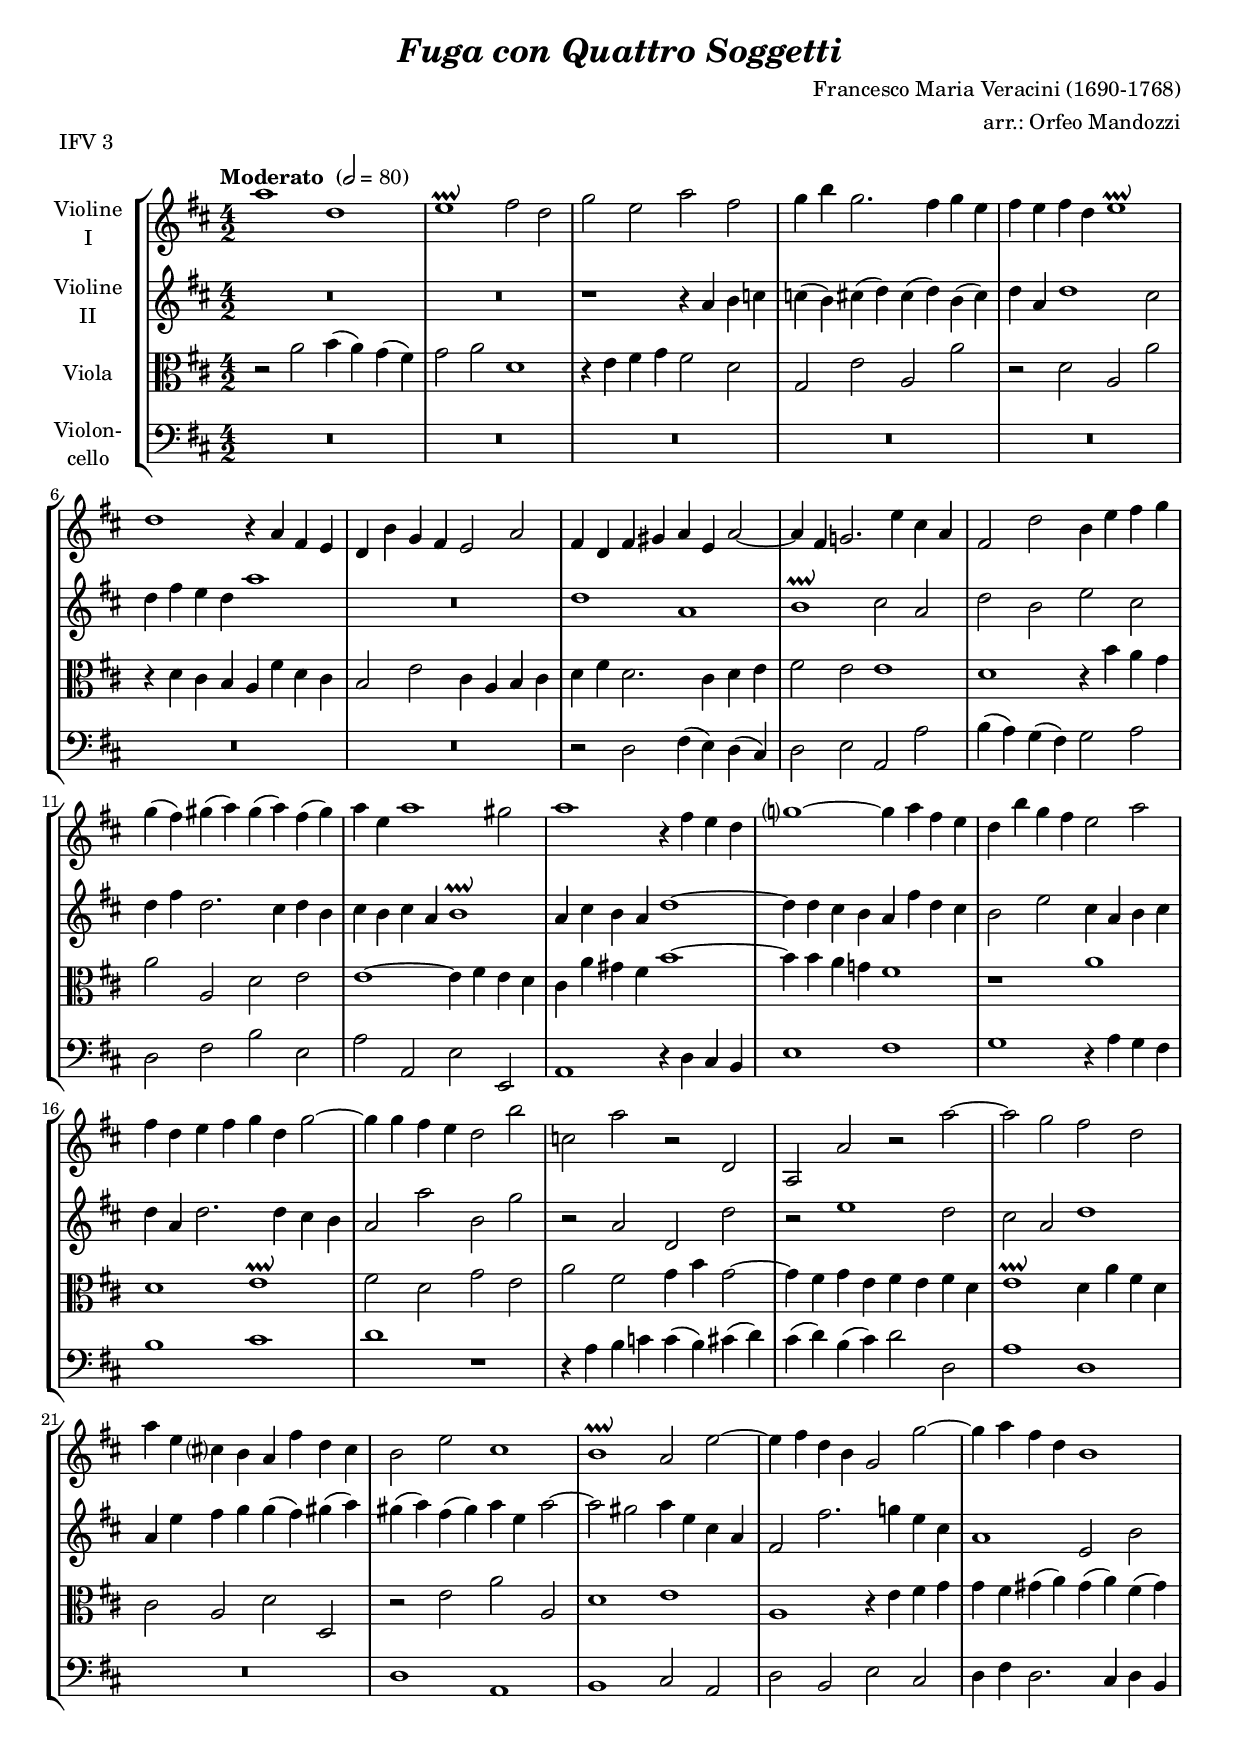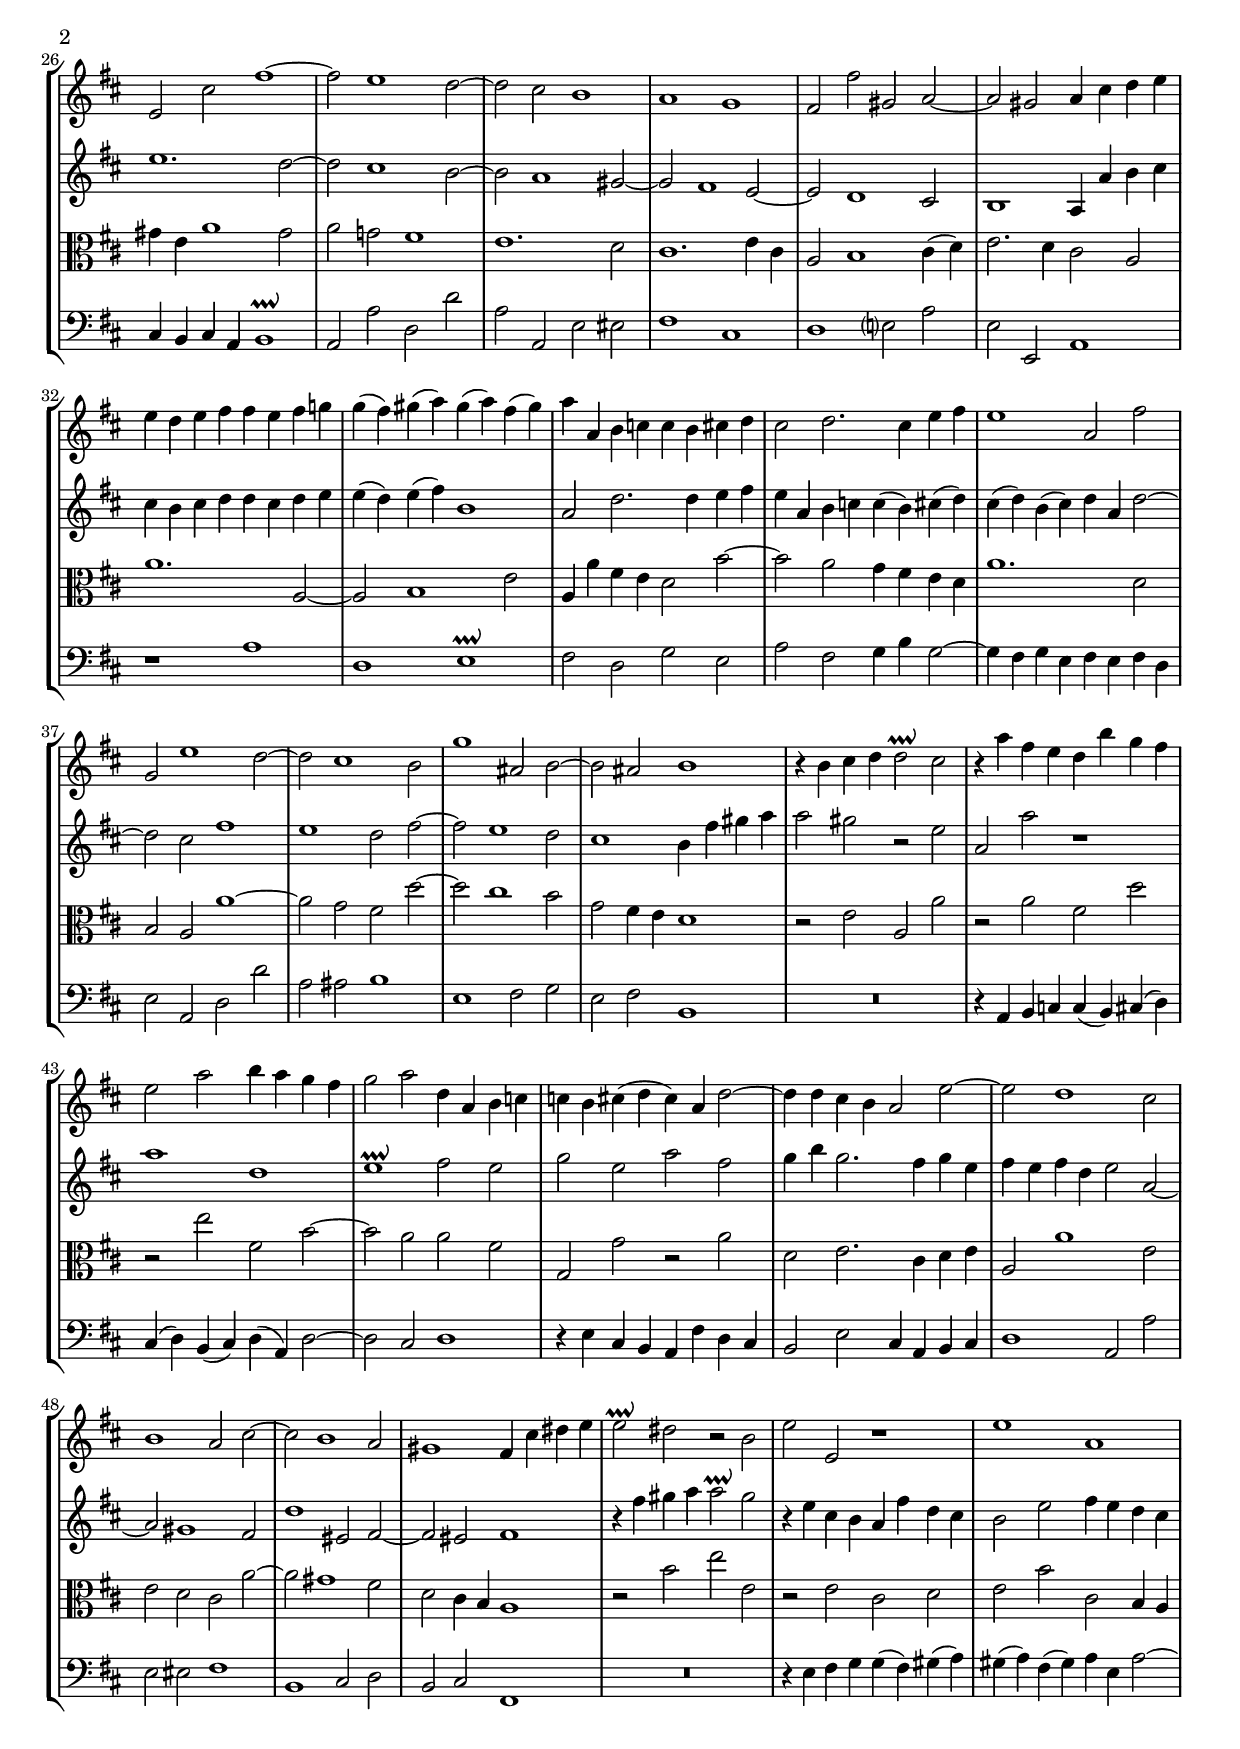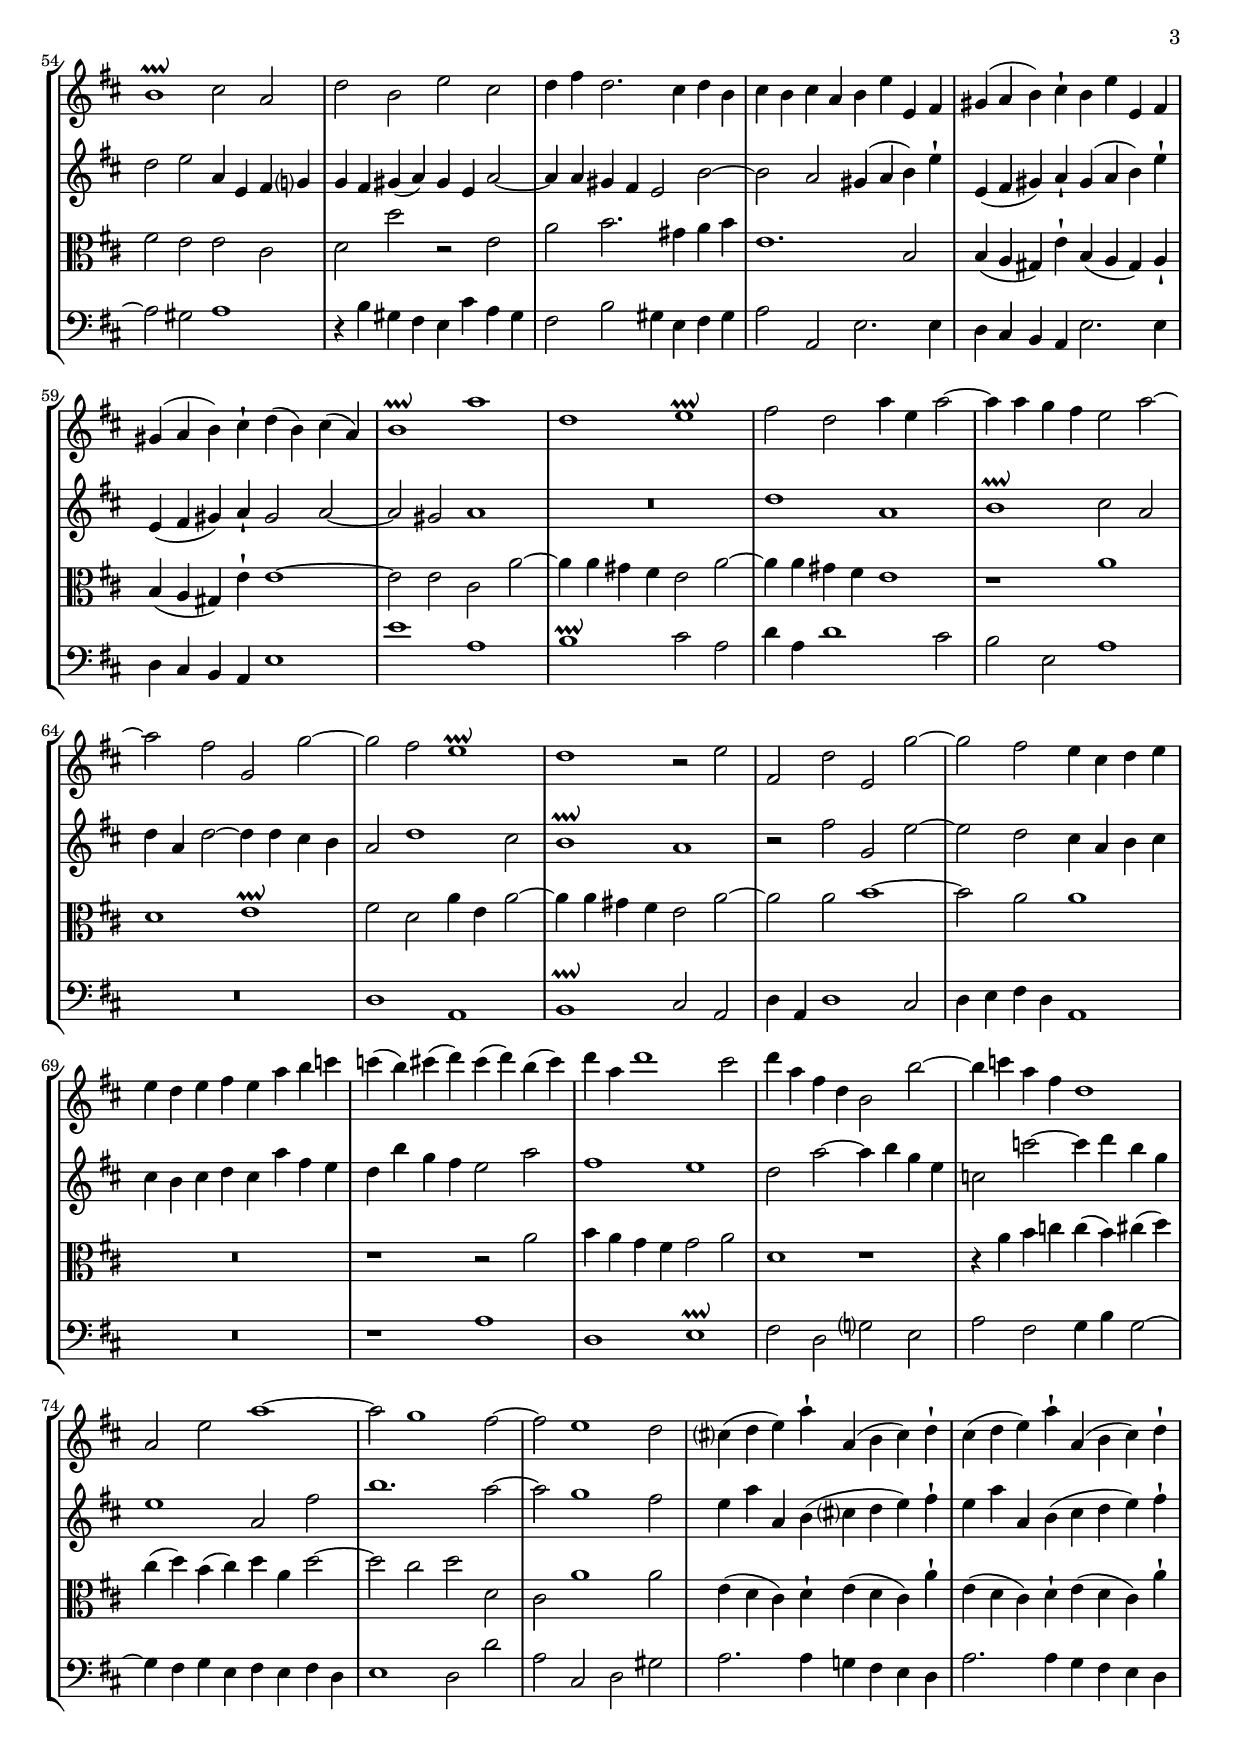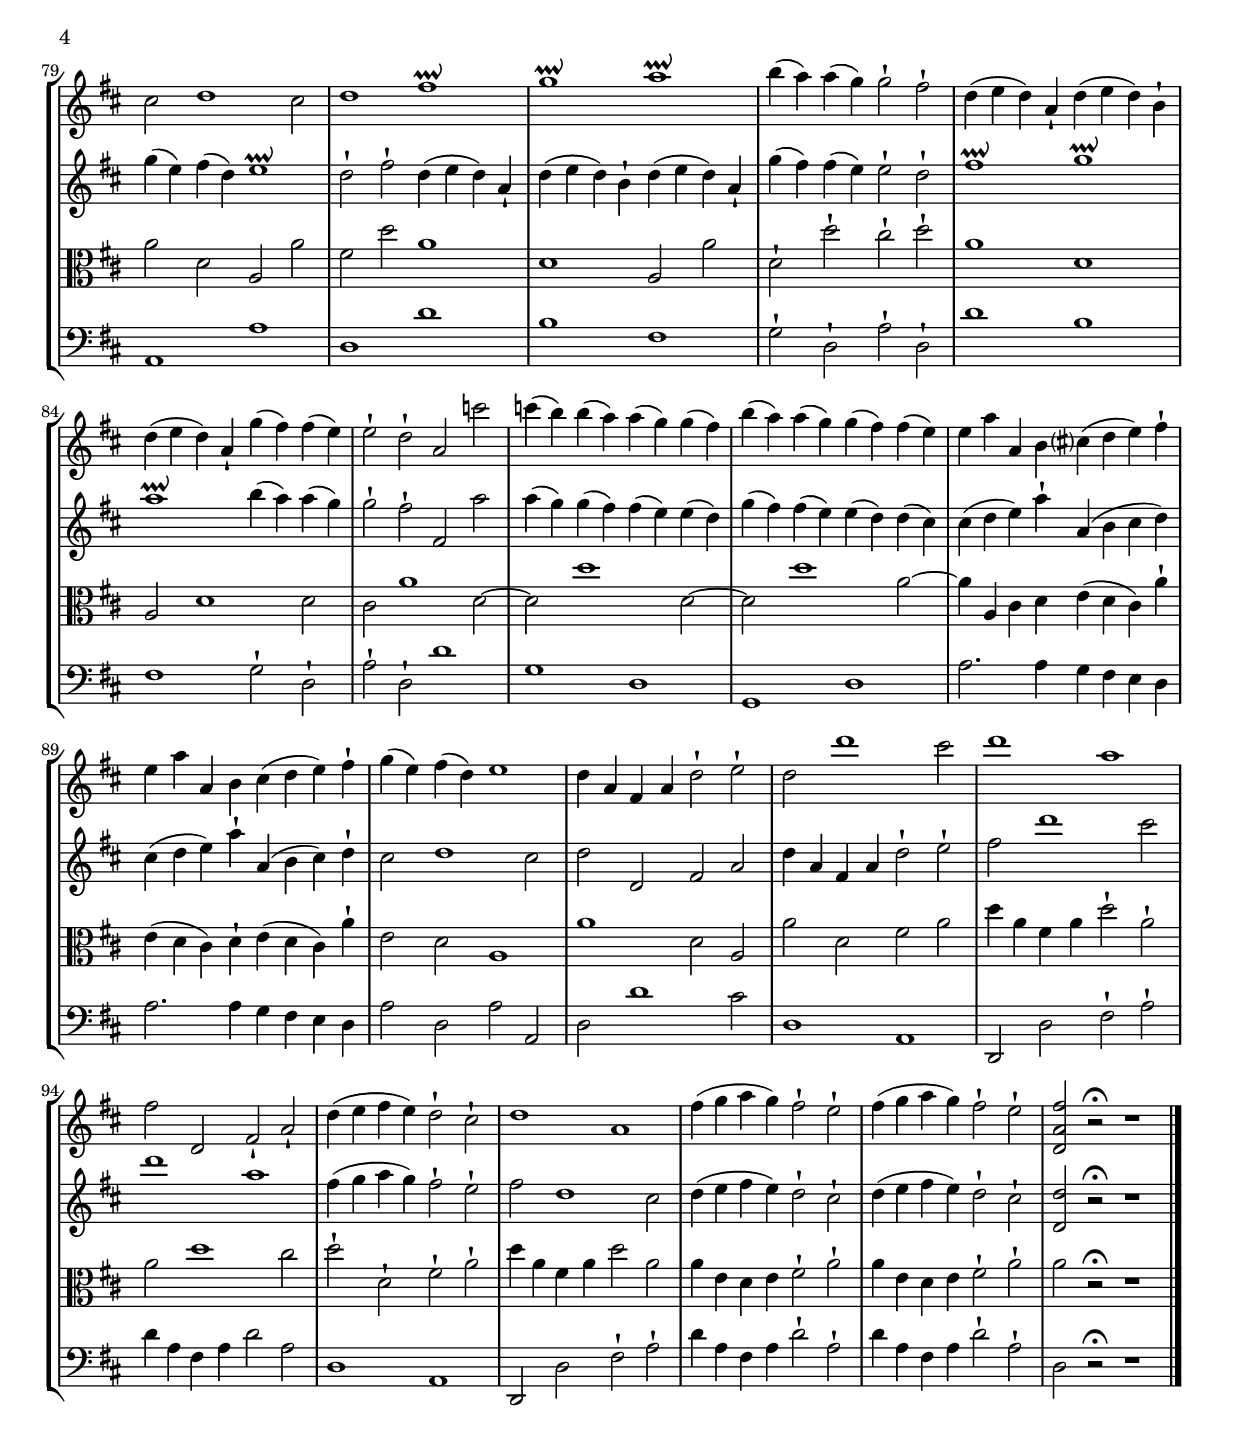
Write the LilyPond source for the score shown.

\version "2.18.2"
\include "deutsch.ly"
  
#(set-global-staff-size 18.3)

\header {
  title     = \markup \bold \italic "Fuga con Quattro Soggetti"
  composer  = "Francesco Maria Veracini (1690-1768)"
  arranger  = "arr.: Orfeo Mandozzi"
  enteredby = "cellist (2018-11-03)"
  piece     = "IFV 3"
}

voiceconsts = {
  \key d \major
  \time 4/2
  \clef "treble"
%  \numericTimeSignature
  \compressFullBarRests
  % Set default beaming for all staves
% \set Timing.beamExceptions = #'()
% \set Timing.baseMoment     = #(ly:make-moment 1 4)
% \set Timing.beatStructure  = #'(1 1 1)
  \tempo "Moderato " 2=80
}

micl = "clarinet"
mifl = "flute"
miob = "oboe"
mifh = "french horn"
misx = "tenor sax"
mist = "string ensemble 1"
miba = "cello"

va = \relative c''' {
  \voiceconsts

  a1 d,
  e\prallup fis2 d
  g e a fis
  g4 h g2. fis4 g e
  fis e fis d e1\prallup

  d r4 a fis e
  d h' g fis e2 a
  fis4 d fis gis a e a2~
  a4 fis g!2. e'4 cis a

  fis2 d' h4 e fis g
  g( fis) gis( a) gis( a) fis( gis)
  a e a1 gis2
  a1 r4 fis e d
  g?1~ g4 a fis e

  d h' g fis e2 a
  fis4 d e fis g d g2~
  g4 g fis e d2 h'
  c, a' r d,,
  a a' r a'~

  a g fis d
  a'4 e cis? h a fis' d cis
  h2 e cis1
  h\prallup a2 e'~
  e4 fis d h g2 g'~

  g4 a fis d h1
  e,2 cis' fis1~
  fis2 e1 d2~
  d cis h1
  a g

  fis2 fis' gis, a~
  a gis a4 cis d e
  e d e fis fis e fis g!
  g( fis) gis( a) gis( a) fis( gis)

  a a, h c c h cis d
  cis2 d2. cis4 e fis
  e1 a,2 fis'
  g, e'1 d2~
  d cis1 h2

  g'1 ais,2 h~
  h ais h1
  r4 h cis d d2\prallup cis
  r4 a' fis e d h' g fis
  e2 a h4 a g fis

  g2 a d,4 a h c
  c h cis( d cis) a d2~
  d4 d cis h a2 e'~
  e d1 cis2

  h1 a2 cis~
  cis h1 a2
  gis1 fis4 cis' dis e
  e2\prallup dis r h
  e e, r1

  e' a,
  h\prallup cis2 a
  d h e cis
  d4 fis d2. cis4 d h
  cis h cis a h e e, fis

  gis( a h) cis-! h e e, fis
  gis( a h) cis-! d( h) cis( a)
  h1\prallup a'
  d, e\prallup
  fis2 d a'4 e a2~

  a4 a g fis e2 a~
  a fis g, g'~
  g fis e1\prallup
  d r2 e
  fis, d' e, g'~

  g fis e4 cis d e
  e d e fis e a h c
  c( h) cis( d) cis( d) h( cis)

  d a d1 cis2
  d4 a fis d h2 h'~
  h4 c a fis d1
  a2 e' a1~
  a2 g1 fis2~

  fis e1 d2
  cis?4( d e) a-! a,( h cis) d-!
  cis( d e) a-! a,( h cis) d-!
  cis2 d1 cis2
  d1 fis\prallup

  g\prallup a\prallup
  h4( a) a( g) g2-! fis-!
  d4( e d) a-! d( e d) h-!
  d( e d) a-! g'( fis) fis( e)

  e2-! d-! a c'
  c4( h) h( a) a( g) g( fis)
  h( a) a( g) g( fis) fis( e)
  e a a, h cis?( d e) fis-!

  e a a, h cis( d e) fis-!
  g( e) fis( d) e1
  d4 a fis a d2-! e-!
  d d'1 cis2
  d1 a

  fis2 d, fis-! a-!
  d4( e fis e) d2-! cis-!
  d1 a
  fis'4( g a g) fis2-! e-!
  fis4( g a g) fis2-! e-!
  <d, a' fis'> r\fermata r1 \bar "|."
}

vb = \relative c'' {
  \voiceconsts

  R\breve*2
  r1 r4 a h c
  c( h) cis( d) cis( d) h( cis)
  d a d1 cis2

  d4 fis e d a'1
  R\breve
  d,1 a
  h\prallup cis2 a
  d h e cis
  d4 fis d2. cis4 d h

  cis h cis a h1\prallup
  a4 cis h a d1~
  d4 d cis h a fis' d cis
  h2 e cis4 a h cis
  d a d2. d4 cis h

  a2 a' h, g'
  r a, d, d'
  r e1 d2
  cis a d1
  a4 e' fis g g( fis) gis( a)

  gis( a) fis( gis)  a e a2~
  a gis a4 e cis a
  fis2 fis'2. g!4 e cis
  a1 e2 h'
  e1. d2~

  d cis1 h2~
  h a1 gis2~
  gis fis1 e2~
  e d1 cis2
  h1 a4 a' h cis

  cis h cis d d cis d e
  e( d) e( fis) h,1
  a2 d2. d4 e fis
  e a, h c c( h) cis( d)

  cis( d) h( cis) d a d2~
  d cis fis1
  e d2 fis~
  fis e1 d2
  cis1 h4 fis' gis a

  a2 gis r e
  a, a' r1
  a d,
  e\prallup fis2 e
  g e a fis
  g4 h g2. fis4 g e

  fis e fis d e2 a,~
  a gis1 fis2
  d'1 eis,2 fis~
  fis eis fis1

  r4 fis' gis a a2\prallup gis
  r4 e cis h a fis' d cis
  h2 e fis4 e d cis
  d2 e a,4 e fis g?

  g fis gis( a) gis e a2~
  a4 a gis fis e2 h'~
  h a gis4( a h) e-!

  e,( fis gis) a-! gis( a h) e-!
  e,( fis gis) a-! gis2 a~
  a gis a1
  R\breve
  d1 a

  h\prallup cis2 a
  d4 a d2~ d4 d cis h
  a2 d1 cis2
  h1\prallup a
  r2 fis' g, e'~

  e d cis4 a h cis
  cis h cis d cis a' fis e
  d h' g fis e2 a
  fis1 e

  d2 a'~ a4 h g e
  c2 c'~ c4 d h g
  e1 a,2 fis'
  h1. a2~
  a g1 fis2

  e4 a a, h( cis? d e) fis-!
  e a a, h( cis d e) fis-!
  g( e) fis( d) e1\prallup
  d2-! fis-! d4( e d) a-!

  d( e d) h-! d( e d) a-!
  g'( fis) fis( e) e2-! d-!
  fis1\prallup g\prallup
  a\prallup h4( a) a( g)
  g2-! fis-! fis, a'

  a4( g) g( fis) fis( e) e( d)
  g( fis) fis( e) e( d) d( cis)
  cis( d e) a-! a,( h cis d)
  cis( d e) a-! a,( h cis) d-!

  cis2 d1 cis2
  d d, fis a
  d4 a fis a d2-! e-!
  fis d'1 cis2
  d1 a

  fis4( g a g) fis2-! e-!
  fis d1 cis2
  d4( e fis e) d2-! cis-!
  d4( e fis e) d2-! cis-!
  <d, d'> r\fermata r1 \bar "|."
}

vc = \relative c'' {
  \voiceconsts
  \clef "alto"

  r2 a h4( a) g( fis)
  g2 a d,1
  r4 e fis g fis2 d
  g, e' a, a'
  r d, a a'

  r4 d, cis h a fis' d cis
  h2 e cis4 a h cis
  d fis d2. cis4 d e
  fis2 e e1
  d r4 h' a g

  a2 a, d e
  e1~ e4 fis e d
  cis a' gis fis h1~
  h4 h a g! fis1
  r a

  d, e\prallup
  fis2 d g e
  a fis g4 h g2~
  g4 fis g e fis e fis d
  e1\prallup d4 a' fis d

  cis2 a d d,
  r e' a a,
  d1 e
  a, r4 e' fis g
  g fis gis( a) gis( a) fis( gis)

  gis e a1 gis2
  a g! fis1
  e1. d2
  cis1. e4 cis
  a2 h1 cis4( d)
  e2. d4 cis2 a

  a'1. a,2~
  a h1 e2
  a,4 a' fis e d2 h'~
  h a g4 fis e d
  a'1. d,2

  h a a'1~
  a2 g fis d'~
  d cis1 h2
  g fis4 e d1
  r2 e a, a'

  r a fis d'
  r e fis, h~
  h a a fis
  g, g' r a
  d, e2. cis4 d e

  a,2 a'1 e2
  e d cis a'~
  a gis1 fis2
  d cis4 h a1

  r2 h' e e,
  r e cis d
  e h' cis, h4 a
  fis'2 e e cis

  d d' r e,
  a h2. gis4 a h
  e,1. h2
  h4( a gis) e'-! h( a gis) a-!

  h( a gis) e'-! e1~
  e2 e cis a'~
  a4 a gis fis e2 a~
  a4 a gis fis e1

  r a
  d, e\prallup
  fis2 d a'4 e a2~
  a4 a gis fis e2 a~

  a a h1~
  h2 a a1
  R\breve
  r1 r2 a
  h4 a g fis g2 a

  d,1 r
  r4 a' h c c( h) cis( d)
  cis( d) h( cis) d a d2~
  d cis d d,

  cis a'1 a2
  e4( d cis) d-! e( d cis) a'-!
  e( d cis) d-! e( d cis) a'-!
  a2 d, a a'

  fis d' a1
  d, a2 a'
  d,-! d'-! cis-! d-!
  a1 d,
  a2 d1 d2
  cis a'1 d,2~

  d d'1 d,2~
  d d'1 a2~
  a4 a, cis d e( d cis) a'-!
  e( d cis) d-! e( d cis) a'-!
  e2 d a1

  a' d,2 a
  a' d, fis a
  d4 a fis a d2-! a-!
  a d1 cis2
  d-! d,-! fis-! a-!

  d4 a fis a d2 a
  a4 e d e fis2-! a-!
  a4 e d e fis2-! a-!
  a r\fermata r1 \bar "|."
}

vd = \relative c {
  \voiceconsts
  \clef "bass"

  R\breve*7
  r2 d fis4( e) d( cis)
  d2 e a, a'
  h4( a) g( fis) g2 a

  d, fis h e,
  a a, e' e,
  a1 r4 d cis h
  e1 fis
  g r4 a g fis

  h1 cis
  d r
  r4 a h c c( h) cis( d)
  cis( d) h( cis) d2 d,
  a'1 d,

  R\breve
  d1 a
  h cis2 a
  d h e cis
  d4 fis d2. cis4 d h

  cis h cis a h1\prallup
  a2 a' d, d'
  a a, e' eis
  fis1 cis
  d e?2 a
  e e, a1

  r a'

  d, e\prallup
  fis2 d g e
  a fis g4 h g2~
  g4 fis g e fis e fis d

  e2 a, d d'
  a ais h1
  e, fis2 g
  e fis h,1
  R\breve

  r4 a h c c( h) cis( d)
  cis( d) h( cis) d( a) d2~
  d cis d1
  r4 e cis h a fis' d cis

  h2 e cis4 a h cis
  d1 a2 a'
  e eis fis1
  h, cis2 d
  h cis fis,1
  R\breve

  r4 e' fis g g( fis) gis( a)
  gis( a) fis( gis) a e a2~
  a gis a1

  r4 h gis fis e cis' a gis
  fis2 h gis4 e fis gis
  a2 a, e'2. e4

  d cis h a e'2. e4
  d cis h a e'1
  e' a,
  h\prallup cis2 a
  d4 a d1 cis2

  h e, a1
  R\breve
  d,1 a
  h\prallup cis2 a
  d4 a d1 cis2
  d4 e fis d a1

  R\breve
  r1 a'
  d, e\prallup
  fis2 d g? e
  a fis g4 h g2~

  g4 fis g e fis e fis d
  e1 d2 d'
  a cis, d gis
  a2. a4 g! fis e d

  a'2. a4 g fis e d
  a1 a'
  d, d'
  h fis
  g2-! d-! a'-! d,-!

  d'1 h
  fis g2-! d-!
  a'-! d,-! d'1
  g, d
  g, d'

  a'2. a4 g fis e d
  a'2. a4 g fis e d
  a'2 d, a' a,
  d d'1 cis2

  d,1 a
  d,2 d' fis-! a-!
  d4 a fis a d2 a
  d,1 a

  d,2 d' fis-! a-!
  d4 a fis a d2-! a-!
  d4 a fis a d2-! a-!
  d, r\fermata r1 \bar "|."
}


music = \new StaffGroup <<
      \new Staff {
	\set Staff.midiInstrument = \mist
	\set Staff.instrumentName = \markup \center-column { "Violine" "I" }
	\transpose d d { \va }
      }

      \new Staff {
	\set Staff.midiInstrument = \mist
	\set Staff.instrumentName = \markup \center-column { "Violine" "II" }
	\transpose d d { \vb }
      }

      \new Staff {
	\set Staff.midiInstrument = \mist
	\set Staff.instrumentName = \markup \center-column { "Viola" }
	\transpose d d { \vc }
      }

      \new Staff {
	\set Staff.midiInstrument = \miba
	\set Staff.instrumentName = \markup \center-column { "Violon-" "cello" }
	\transpose d d { \vd }
      }
>>

\book {
  \score {
    \music
    \layout {}
  }

  \score {
    \unfoldRepeats \music

    \midi {
      \context {
        \Score
      }
    }
  }
}
